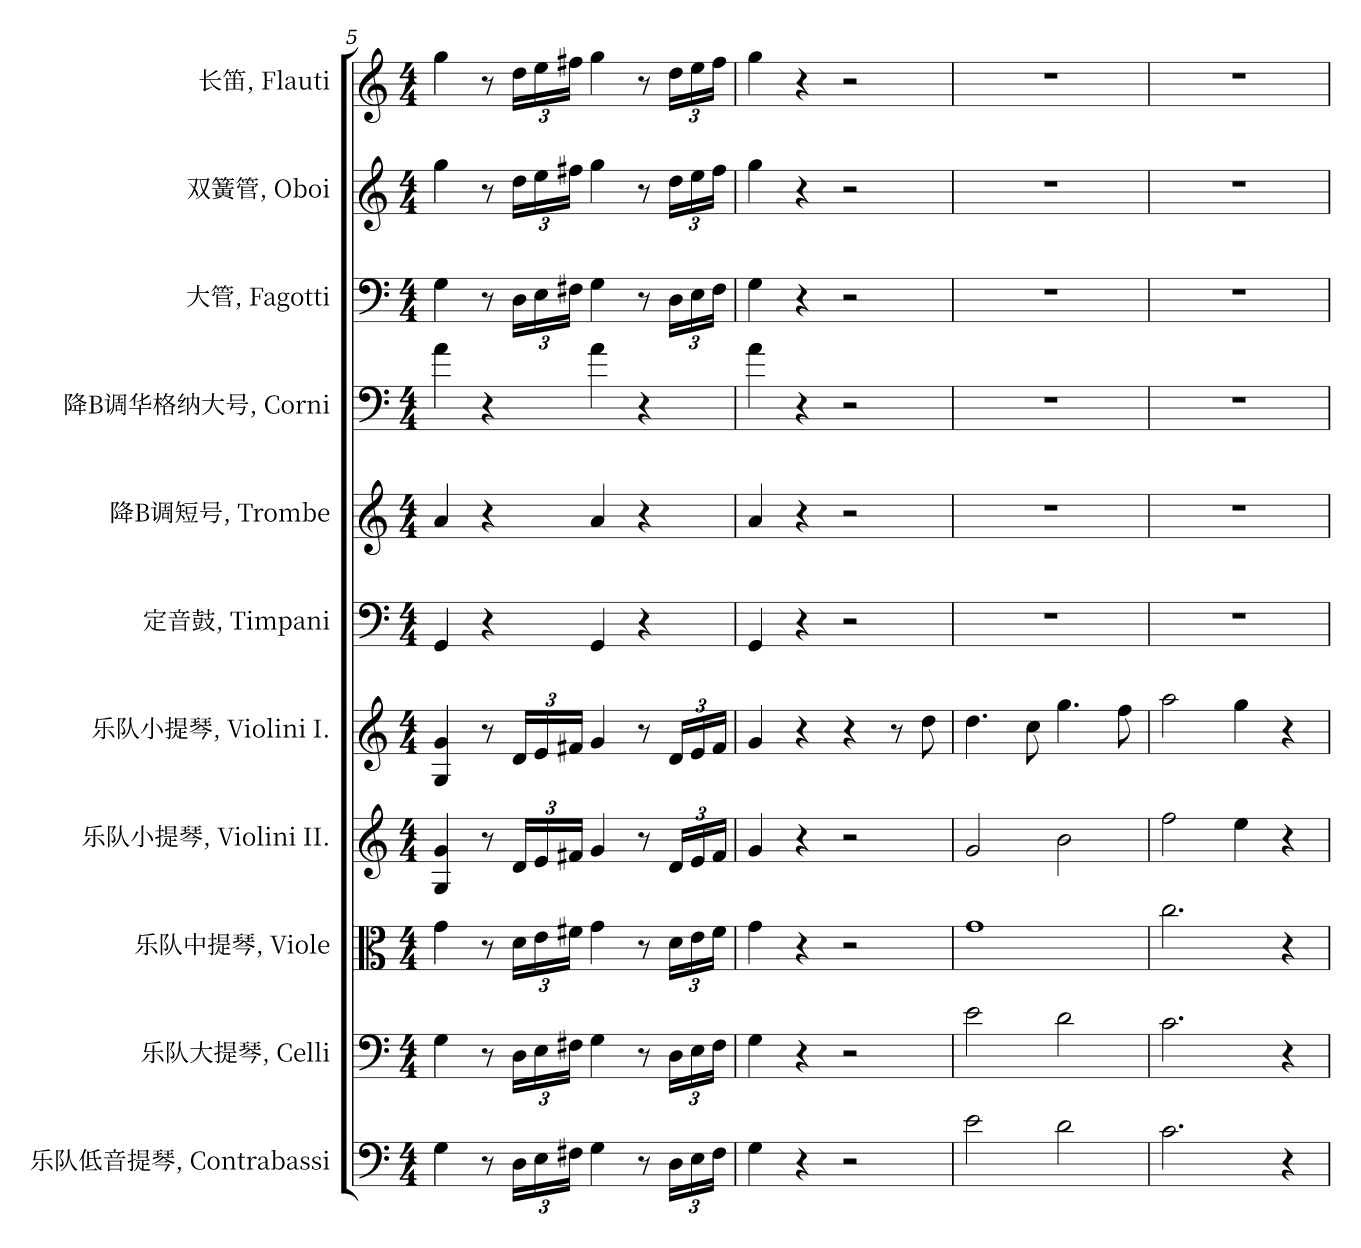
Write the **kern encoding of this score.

**kern	**kern	**kern	**kern	**kern	**kern	**kern	**kern	**kern	**kern	**kern
*part11	*part10	*part9	*part8	*part7	*part6	*part5	*part4	*part3	*part2	*part1
*staff11	*staff10	*staff9	*staff8	*staff7	*staff6	*staff5	*staff4	*staff3	*staff2	*staff1
*I"乐队低音提琴, Contrabassi	*I"乐队大提琴, Celli	*I"乐队中提琴, Viole	*I"乐队小提琴, Violini II.	*I"乐队小提琴, Violini I.	*I"定音鼓, Timpani	*I"降B调短号, Trombe	*I"降B调华格纳大号, Corni	*I"大管, Fagotti	*I"双簧管, Oboi	*I"长笛, Flauti
*I'Cbs.	*	*	*	*	*I'Timp.	*	*	*	*I'Ob.	*I'Fl.
!!LO:PB:g=z
*clefF4	*clefF4	*clefC3	*clefG2	*clefG2	*clefF4	*clefG2	*clefF4	*clefF4	*clefG2	*clefG2
*ITrd7c12	*	*	*	*	*	*ITrd1c2	*ITrd4c7	*	*	*
*k[]	*k[]	*k[]	*k[]	*k[]	*k[]	*k[b-e-]	*k[b-]	*k[]	*k[]	*k[]
*M4/4	*M4/4	*M4/4	*M4/4	*M4/4	*M4/4	*M4/4	*M4/4	*M4/4	*M4/4	*M4/4
=5	=5	=5	=5	=5	=5	=5	=5	=5	=5	=5
4GG\	4G\	4g\	4G/ 4g/	4G/ 4g/	4GG/	4g/	4d\	4G\	4gg\	4gg\
8r	8r	8r	8r	8r	4r	4r	4r	8r	8r	8r
*Xbrackettup	*Xbrackettup	*Xbrackettup	*Xbrackettup	*Xbrackettup	*	*	*	*Xbrackettup	*Xbrackettup	*Xbrackettup
24DD\LL	24D\LL	24d\LL	24d/LL	24d/LL	.	.	.	24D\LL	24dd\LL	24dd\LL
24EE\	24E\	24e\	24e/	24e/	.	.	.	24E\	24ee\	24ee\
24FF#X\JJ	24F#X\JJ	24f#X\JJ	24f#X/JJ	24f#X/JJ	.	.	.	24F#X\JJ	24ff#X\JJ	24ff#X\JJ
4GG\	4G\	4g\	4g/	4g/	4GG/	4g/	4d\	4G\	4gg\	4gg\
8r	8r	8r	8r	8r	4r	4r	4r	8r	8r	8r
24DD\LL	24D\LL	24d\LL	24d/LL	24d/LL	.	.	.	24D\LL	24dd\LL	24dd\LL
24EE\	24E\	24e\	24e/	24e/	.	.	.	24E\	24ee\	24ee\
24FF#\JJ	24F#\JJ	24f#\JJ	24f#/JJ	24f#/JJ	.	.	.	24F#\JJ	24ff#\JJ	24ff#\JJ
=6	=6	=6	=6	=6	=6	=6	=6	=6	=6	=6
4GG\	4G\	4g\	4g/	4g/	4GG/	4g/	4d\	4G\	4gg\	4gg\
4r	4r	4r	4r	4r	4r	4r	4r	4r	4r	4r
2r	2r	2r	2r	4r	2r	2r	2r	2r	2r	2r
.	.	.	.	8r	.	.	.	.	.	.
.	.	.	.	8dd\	.	.	.	.	.	.
=7	=7	=7	=7	=7	=7	=7	=7	=7	=7	=7
2E\	2e\	1g	2g/	4.dd\	1r	1r	1r	1r	1r	1r
.	.	.	.	8cc\	.	.	.	.	.	.
2D\	2d\	.	2b\	4.gg\	.	.	.	.	.	.
.	.	.	.	8ff\	.	.	.	.	.	.
=8	=8	=8	=8	=8	=8	=8	=8	=8	=8	=8
2.C\	2.c\	2.cc\	2ff\	2aa\	1r	1r	1r	1r	1r	1r
.	.	.	4ee\	4gg\	.	.	.	.	.	.
4r	4r	4r	4r	4r	.	.	.	.	.	.
=	=	=	=	=	=	=	=	=	=	=
*-	*-	*-	*-	*-	*-	*-	*-	*-	*-	*-
